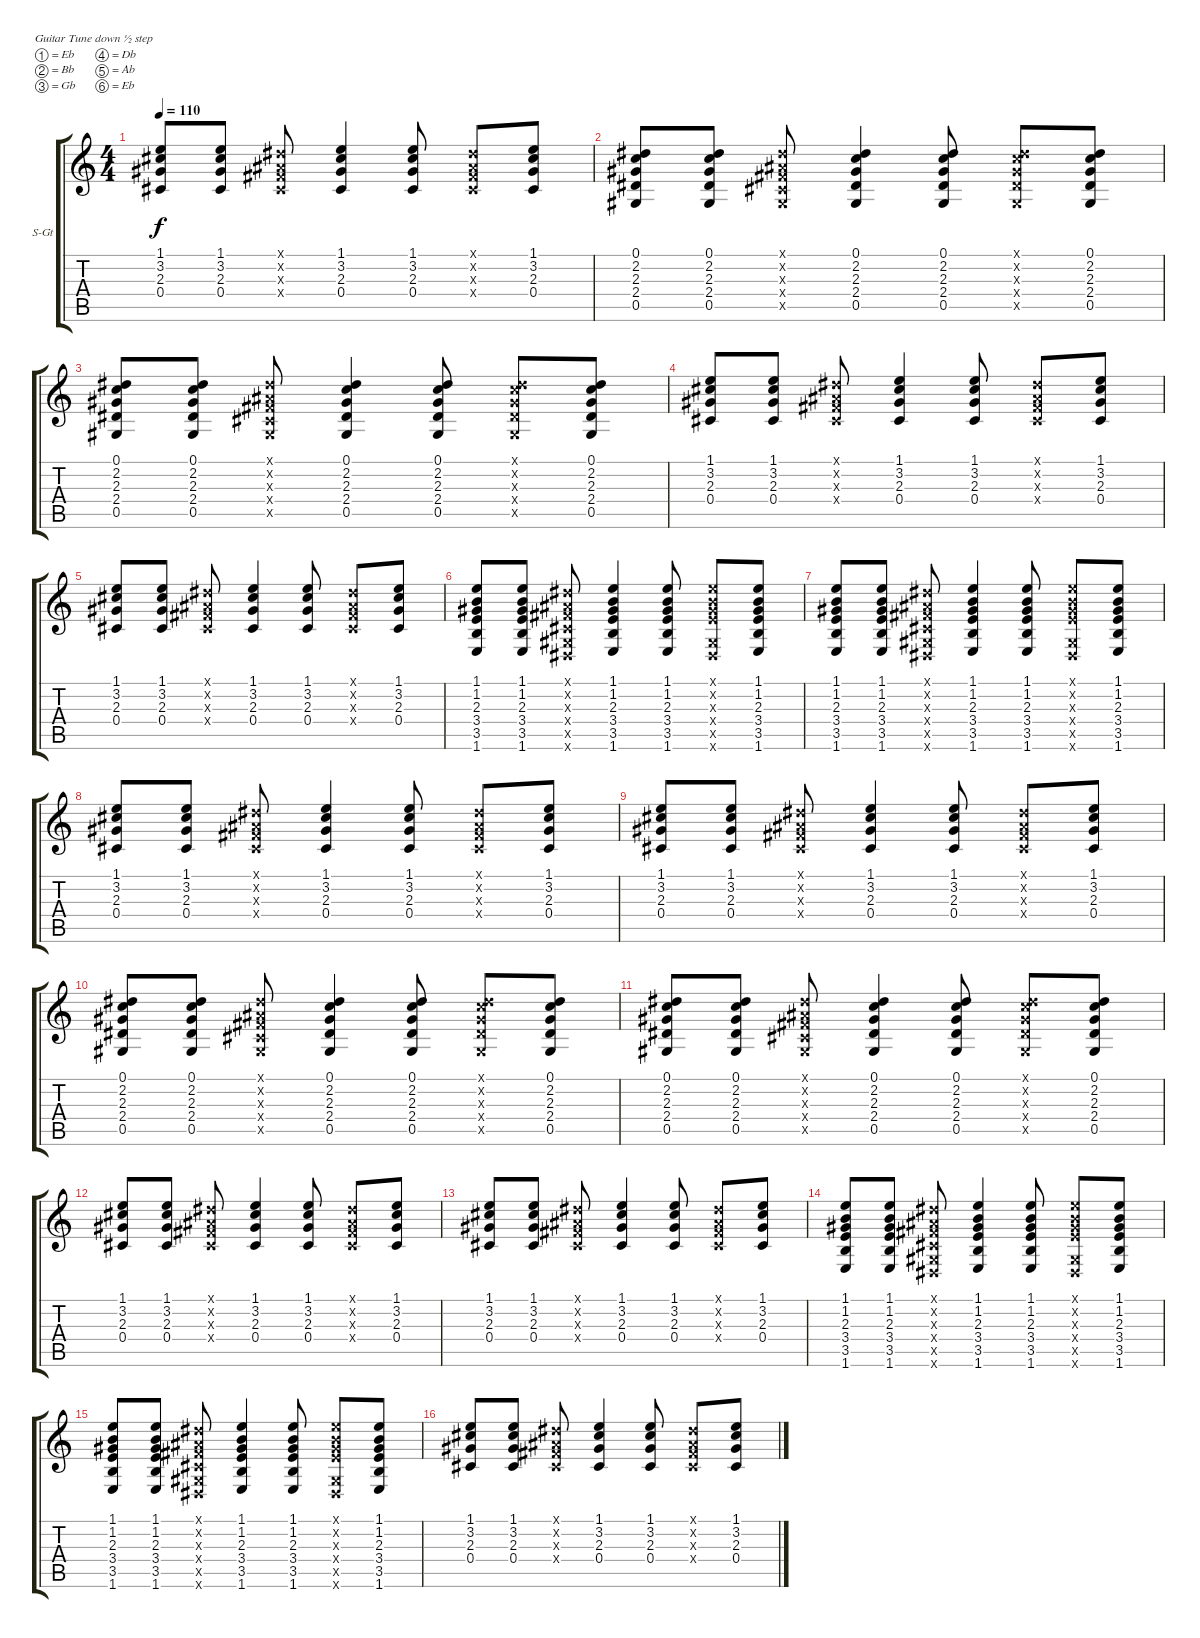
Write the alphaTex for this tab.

\bracketExtendMode groupsimilarinstruments
\firstSystemTrackNameOrientation horizontal
\otherSystemsTrackNameOrientation horizontal
\track ("Guitar" "S-Gt") {instrument acousticguitarsteel}
\staff {score tabs}
\tuning (Eb4 Bb3 Gb3 Db3 Ab2 Eb2)
\ts (4 4)
\tempo 110
\clef g2
\ks c
(1.1 3.2 2.3 0.4).8{dy f} (1.1 3.2 2.3 0.4).8 (0.1{x} 0.2{x} 0.3{x} 0.4{x}).8 (1.1 3.2 2.3 0.4).4 (1.1 3.2 2.3 0.4).8 (0.1{x} 0.2{x} 0.3{x} 0.4{x}).8 (1.1 3.2 2.3 0.4).8 |
(0.1 2.2 2.3 2.4 0.5).8 (0.1 2.2 2.3 2.4 0.5).8 (0.1{x} 0.2{x} 0.3{x} 0.4{x} 0.5{x}).8 (0.1 2.2 2.3 2.4 0.5).4 (0.1 2.2 2.3 2.4 0.5).8 (0.1{x} 2.2{x} 2.3{x} 2.4{x} 0.5{x}).8 (0.1 2.2 2.3 2.4 0.5).8 |
(0.1 2.2 2.3 2.4 0.5).8 (0.1 2.2 2.3 2.4 0.5).8 (0.1{x} 0.2{x} 0.3{x} 0.4{x} 0.5{x}).8 (0.1 2.2 2.3 2.4 0.5).4 (0.1 2.2 2.3 2.4 0.5).8 (0.1{x} 2.2{x} 2.3{x} 2.4{x} 0.5{x}).8 (0.1 2.2 2.3 2.4 0.5).8 |
(1.1 3.2 2.3 0.4).8 (1.1 3.2 2.3 0.4).8 (0.1{x} 0.2{x} 0.3{x} 0.4{x}).8 (1.1 3.2 2.3 0.4).4 (1.1 3.2 2.3 0.4).8 (0.1{x} 0.2{x} 0.3{x} 0.4{x}).8 (1.1 3.2 2.3 0.4).8 |
(1.1 3.2 2.3 0.4).8 (1.1 3.2 2.3 0.4).8 (0.1{x} 0.2{x} 0.3{x} 0.4{x}).8 (1.1 3.2 2.3 0.4).4 (1.1 3.2 2.3 0.4).8 (0.1{x} 0.2{x} 0.3{x} 0.4{x}).8 (1.1 3.2 2.3 0.4).8 |
(1.1 1.2 2.3 3.4 3.5 1.6).8 (1.1 1.2 2.3 3.4 3.5 1.6).8 (0.1{x} 0.2{x} 0.3{x} 0.4{x} 0.5{x} 0.6{x}).8 (1.1 1.2 2.3 3.4 3.5 1.6).4 (1.1 1.2 2.3 3.4 3.5 1.6).8 (1.1{x} 1.2{x} 2.3{x} 3.4{x} 0.5{x} 0.6{x}).8 (1.1 1.2 2.3 3.4 3.5 1.6).8 |
(1.1 1.2 2.3 3.4 3.5 1.6).8 (1.1 1.2 2.3 3.4 3.5 1.6).8 (0.1{x} 0.2{x} 0.3{x} 0.4{x} 0.5{x} 0.6{x}).8 (1.1 1.2 2.3 3.4 3.5 1.6).4 (1.1 1.2 2.3 3.4 3.5 1.6).8 (1.1{x} 1.2{x} 2.3{x} 3.4{x} 0.5{x} 0.6{x}).8 (1.1 1.2 2.3 3.4 3.5 1.6).8 |
(1.1 3.2 2.3 0.4).8 (1.1 3.2 2.3 0.4).8 (0.1{x} 0.2{x} 0.3{x} 0.4{x}).8 (1.1 3.2 2.3 0.4).4 (1.1 3.2 2.3 0.4).8 (0.1{x} 0.2{x} 0.3{x} 0.4{x}).8 (1.1 3.2 2.3 0.4).8 |
(1.1 3.2 2.3 0.4).8 (1.1 3.2 2.3 0.4).8 (0.1{x} 0.2{x} 0.3{x} 0.4{x}).8 (1.1 3.2 2.3 0.4).4 (1.1 3.2 2.3 0.4).8 (0.1{x} 0.2{x} 0.3{x} 0.4{x}).8 (1.1 3.2 2.3 0.4).8 |
(0.1 2.2 2.3 2.4 0.5).8 (0.1 2.2 2.3 2.4 0.5).8 (0.1{x} 0.2{x} 0.3{x} 0.4{x} 0.5{x}).8 (0.1 2.2 2.3 2.4 0.5).4 (0.1 2.2 2.3 2.4 0.5).8 (0.1{x} 2.2{x} 2.3{x} 2.4{x} 0.5{x}).8 (0.1 2.2 2.3 2.4 0.5).8 |
(0.1 2.2 2.3 2.4 0.5).8 (0.1 2.2 2.3 2.4 0.5).8 (0.1{x} 0.2{x} 0.3{x} 0.4{x} 0.5{x}).8 (0.1 2.2 2.3 2.4 0.5).4 (0.1 2.2 2.3 2.4 0.5).8 (0.1{x} 2.2{x} 2.3{x} 2.4{x} 0.5{x}).8 (0.1 2.2 2.3 2.4 0.5).8 |
(1.1 3.2 2.3 0.4).8 (1.1 3.2 2.3 0.4).8 (0.1{x} 0.2{x} 0.3{x} 0.4{x}).8 (1.1 3.2 2.3 0.4).4 (1.1 3.2 2.3 0.4).8 (0.1{x} 0.2{x} 0.3{x} 0.4{x}).8 (1.1 3.2 2.3 0.4).8 |
(1.1 3.2 2.3 0.4).8 (1.1 3.2 2.3 0.4).8 (0.1{x} 0.2{x} 0.3{x} 0.4{x}).8 (1.1 3.2 2.3 0.4).4 (1.1 3.2 2.3 0.4).8 (0.1{x} 0.2{x} 0.3{x} 0.4{x}).8 (1.1 3.2 2.3 0.4).8 |
(1.1 1.2 2.3 3.4 3.5 1.6).8 (1.1 1.2 2.3 3.4 3.5 1.6).8 (0.1{x} 0.2{x} 0.3{x} 0.4{x} 0.5{x} 0.6{x}).8 (1.1 1.2 2.3 3.4 3.5 1.6).4 (1.1 1.2 2.3 3.4 3.5 1.6).8 (1.1{x} 1.2{x} 2.3{x} 3.4{x} 0.5{x} 0.6{x}).8 (1.1 1.2 2.3 3.4 3.5 1.6).8 |
(1.1 1.2 2.3 3.4 3.5 1.6).8 (1.1 1.2 2.3 3.4 3.5 1.6).8 (0.1{x} 0.2{x} 0.3{x} 0.4{x} 0.5{x} 0.6{x}).8 (1.1 1.2 2.3 3.4 3.5 1.6).4 (1.1 1.2 2.3 3.4 3.5 1.6).8 (1.1{x} 1.2{x} 2.3{x} 3.4{x} 0.5{x} 0.6{x}).8 (1.1 1.2 2.3 3.4 3.5 1.6).8 |
(1.1 3.2 2.3 0.4).8 (1.1 3.2 2.3 0.4).8 (0.1{x} 0.2{x} 0.3{x} 0.4{x}).8 (1.1 3.2 2.3 0.4).4 (1.1 3.2 2.3 0.4).8 (0.1{x} 0.2{x} 0.3{x} 0.4{x}).8 (1.1 3.2 2.3 0.4).8
